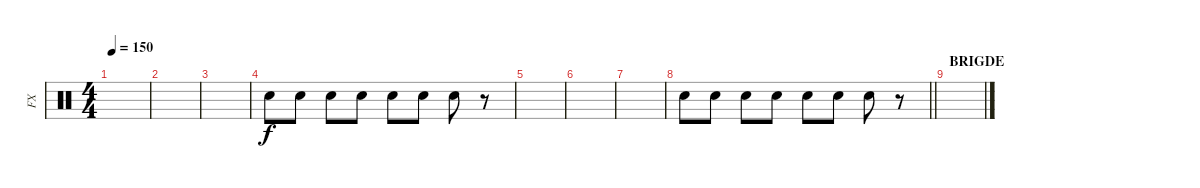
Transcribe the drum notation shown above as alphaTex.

\track ("FX" "FX") {instrument percussion}
\staff {score}
\articulation defaults
\ts (4 4)
\tempo 150
\clef neutral
\ks c
|
|
|
"Hand Clap (hit)".8 "Hand Clap (hit)".8 "Hand Clap (hit)".8 "Hand Clap (hit)".8 "Hand Clap (hit)".8 "Hand Clap (hit)".8 "Hand Clap (hit)".8 r.8 |
|
|
|
\barLineRight lightlight "Hand Clap (hit)".8 "Hand Clap (hit)".8 "Hand Clap (hit)".8 "Hand Clap (hit)".8 "Hand Clap (hit)".8 "Hand Clap (hit)".8 "Hand Clap (hit)".8
r.8 |
\section ("" "BRIGDE")
